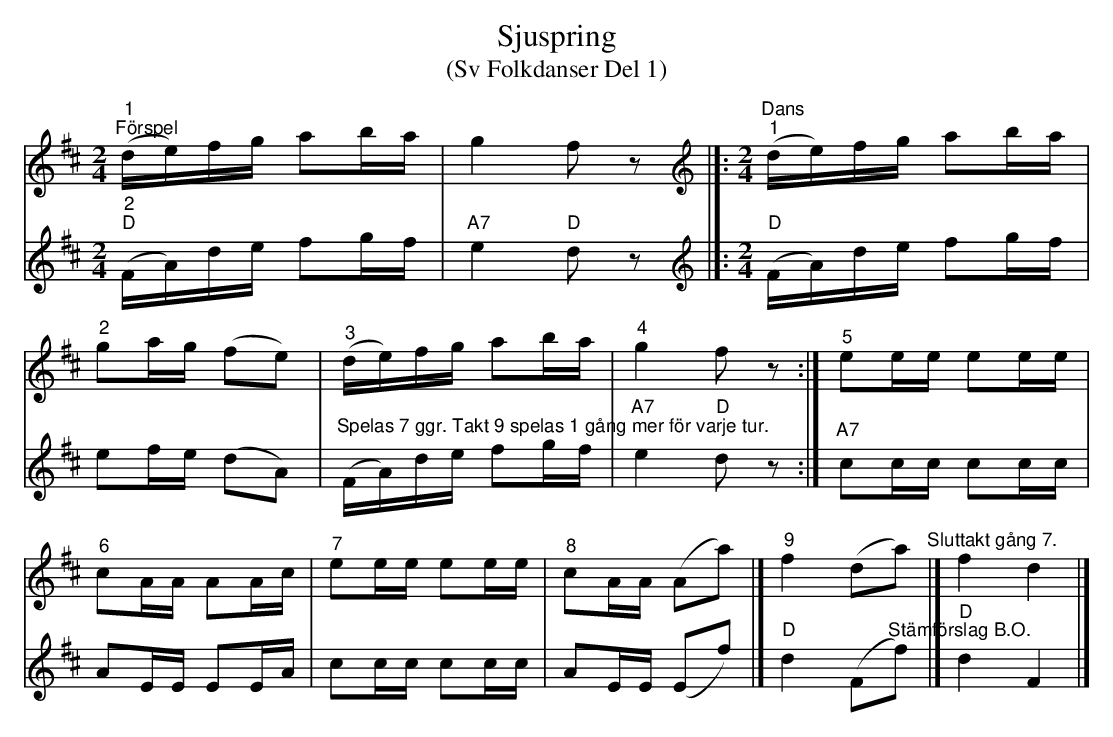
X:1
T:Sjuspring
T:(Sv Folkdanser Del 1)
L:1/16
M:2/4
K:D
V:1
"^1""^Förspel" (de)fg a2ba | g4 f2 z2 |]:[K:D][M:2/4][K:treble]"^Dans""^1" (de)fg a2ba |
"^2" g2ag (f2e2) |"^3" (de)fg a2ba |"^4" g4 f2 z2 :|"^5" e2ee e2ee |
"^6" c2AA A2Ac | "^7" e2ee e2ee |"^8" c2AA (A2a2) |]"^9" f4 (d2a2)"^Sluttakt gång 7." |] f4 d4 |]
V:2
"^2""D" (FA)de f2gf |"A7" e4"D" d2 z2 |]:[K:D][M:2/4][K:treble]"D" (FA)de f2gf | e2fe (d2A2) |
"^Spelas 7 ggr. Takt 9 spelas 1 gång mer för varje tur." (FA)de f2gf |"A7" e4"D" d2 z2 :| "A7" c2cc c2cc |
A2EE E2EA | c2cc c2cc | A2EE (E2f2) |]"D" d4 (F2"^Stämförslag B.O."f2) |] "D" d4 F4 |]
